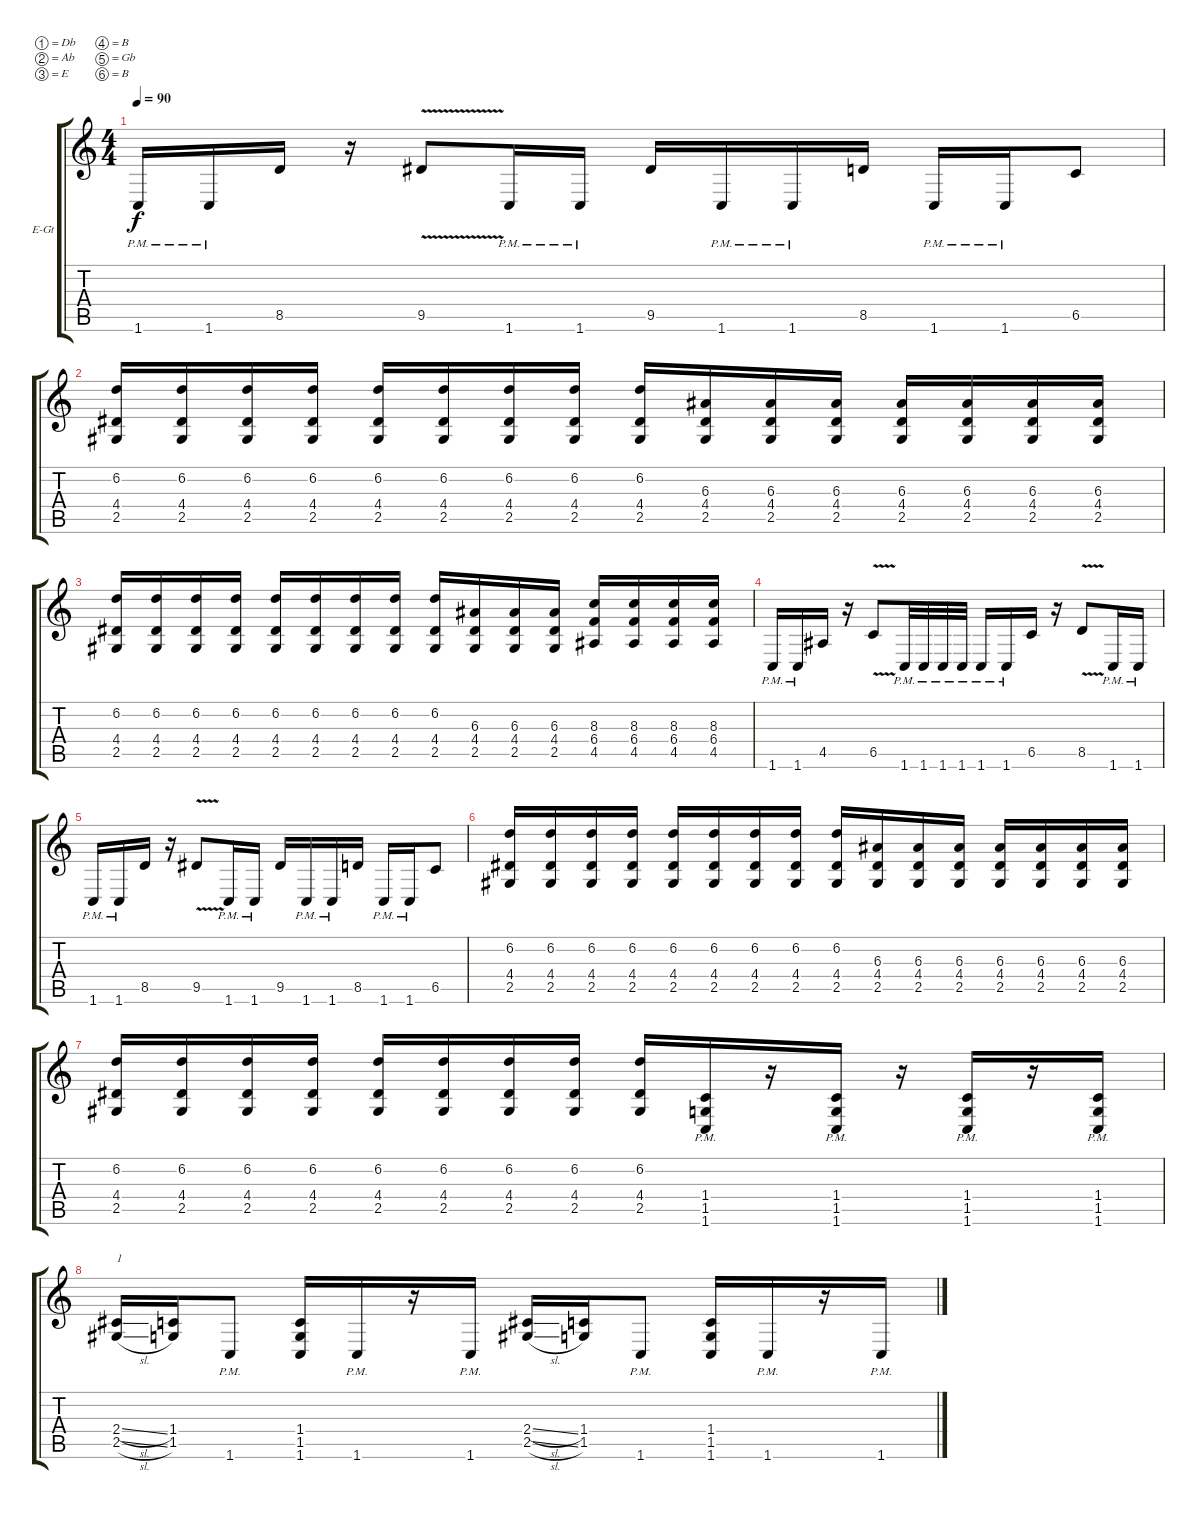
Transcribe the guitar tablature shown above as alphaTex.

\bracketExtendMode groupsimilarinstruments
\firstSystemTrackNameOrientation horizontal
\otherSystemsTrackNameOrientation horizontal
\track ("[GANG]" "E-Gt") {instrument distortionguitar}
\staff {score tabs}
\tuning (Db4 Ab3 E3 B2 Gb2 B1)
\ts (4 4)
\tempo 90
\clef g2
\ks c
1.6{pm}.16{dy f} 1.6{pm}.16 8.5.16 r.16 9.5{v}.8 1.6{pm}.16 1.6{pm}.16 9.5.16 1.6{pm}.16 1.6{pm}.16 8.5.16 1.6{pm}.16 1.6{pm}.16 6.5.8 |
(6.2 4.4 2.5).16 (6.2 4.4 2.5).16 (6.2 4.4 2.5).16 (6.2 4.4 2.5).16 (6.2 4.4 2.5).16 (6.2 4.4 2.5).16 (6.2 4.4 2.5).16 (6.2 4.4 2.5).16 (6.2 4.4 2.5).16 (6.3 4.4 2.5).16 (6.3 4.4 2.5).16 (6.3 4.4 2.5).16 (6.3 4.4 2.5).16 (6.3 4.4 2.5).16 (6.3 4.4 2.5).16 (6.3 4.4 2.5).16 |
(6.2 4.4 2.5).16 (6.2 4.4 2.5).16 (6.2 4.4 2.5).16 (6.2 4.4 2.5).16 (6.2 4.4 2.5).16 (6.2 4.4 2.5).16 (6.2 4.4 2.5).16 (6.2 4.4 2.5).16 (6.2 4.4 2.5).16 (6.3 4.4 2.5).16 (6.3 4.4 2.5).16 (6.3 4.4 2.5).16 (8.3 6.4 4.5).16 (8.3 6.4 4.5).16 (8.3 6.4 4.5).16 (8.3 6.4 4.5).16 |
1.6{pm}.16 1.6{pm}.16 4.5.16 r.16 6.5{v}.8 1.6{pm}.32 1.6{pm}.32 1.6{pm}.32 1.6{pm}.32 1.6{pm}.16 1.6{pm}.16 6.5.16 r.16 8.5{v}.8 1.6{pm}.16 1.6{pm}.16 |
1.6{pm}.16 1.6{pm}.16 8.5.16 r.16 9.5{v}.8 1.6{pm}.16 1.6{pm}.16 9.5.16 1.6{pm}.16 1.6{pm}.16 8.5.16 1.6{pm}.16 1.6{pm}.16 6.5.8 |
(6.2 4.4 2.5).16 (6.2 4.4 2.5).16 (6.2 4.4 2.5).16 (6.2 4.4 2.5).16 (6.2 4.4 2.5).16 (6.2 4.4 2.5).16 (6.2 4.4 2.5).16 (6.2 4.4 2.5).16 (6.2 4.4 2.5).16 (6.3 4.4 2.5).16 (6.3 4.4 2.5).16 (6.3 4.4 2.5).16 (6.3 4.4 2.5).16 (6.3 4.4 2.5).16 (6.3 4.4 2.5).16 (6.3 4.4 2.5).16 |
(6.2 4.4 2.5).16 (6.2 4.4 2.5).16 (6.2 4.4 2.5).16 (6.2 4.4 2.5).16 (6.2 4.4 2.5).16 (6.2 4.4 2.5).16 (6.2 4.4 2.5).16 (6.2 4.4 2.5).16 (6.2 4.4 2.5).16 (1.4{pm} 1.5{pm} 1.6{pm}).16 r.16 (1.4{pm} 1.5{pm} 1.6{pm}).16 r.16 (1.4{pm} 1.5{pm} 1.6{pm}).16 r.16 (1.4{pm} 1.5{pm} 1.6{pm}).16 |
(2.4{sl} 2.5{sl}).16{txt "1"} (1.4 1.5).16 1.6{pm}.8 (1.4 1.5 1.6).16 1.6{pm}.16 r.16 1.6{pm}.16 (2.4{sl} 2.5{sl}).16 (1.4 1.5).16 1.6{pm}.8 (1.4 1.5 1.6).16 1.6{pm}.16 r.16 1.6{pm}.16
